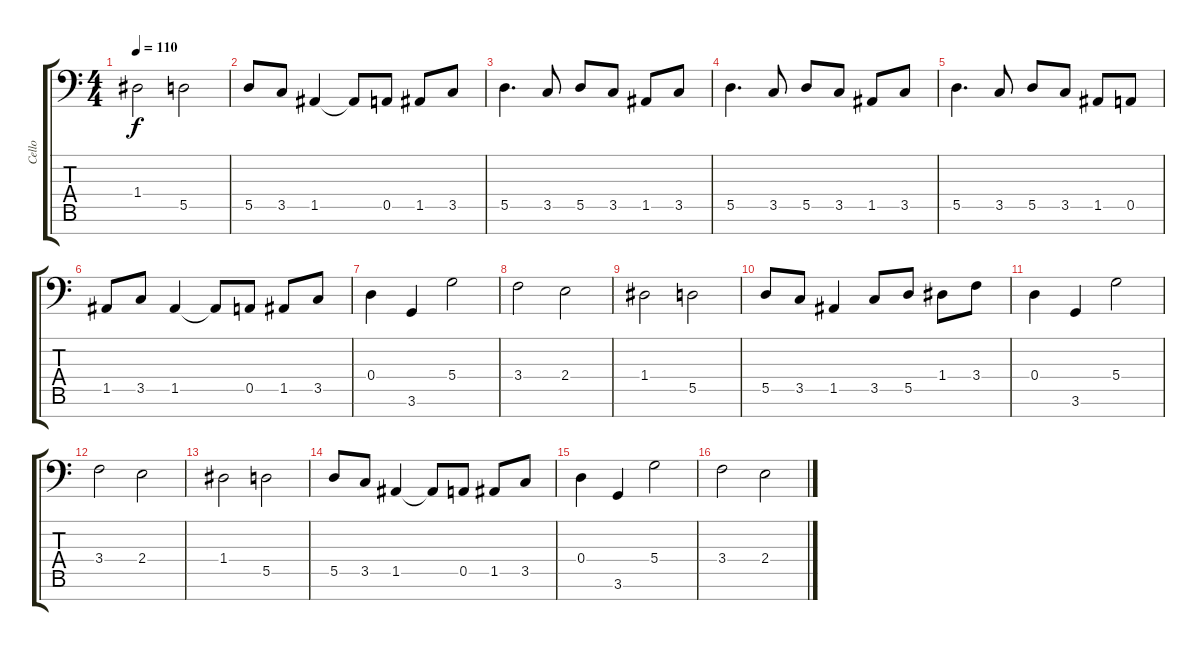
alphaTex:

\track ("Cello" "Cello") {instrument stringensemble1}
\staff {score tabs}
\tuning (E4 B3 G3 D3 A2 E2 A1) {hide}
\ts (4 4)
\tempo 110
\clef f4
\ks c
1.4.2{dy f} 5.5.2 |
5.5.8 3.5.8 1.5.4 1.5{t}.8 0.5.8 1.5.8 3.5.8 |
5.5.4{d volume 16} 3.5.8 5.5.8 3.5.8 1.5.8 3.5.8 |
5.5.4{d} 3.5.8 5.5.8 3.5.8 1.5.8 3.5.8 |
5.5.4{d} 3.5.8 5.5.8 3.5.8 1.5.8 0.5.8 |
1.5.8{volume 13} 3.5.8 1.5.4 1.5{t}.8 0.5.8 1.5.8 3.5.8 |
0.4.4 3.6.4 5.4.2 |
3.4.2 2.4.2 |
1.4.2 5.5.2 |
5.5.8 3.5.8 1.5.4 3.5.8 5.5.8 1.4.8 3.4.8 |
0.4.4 3.6.4 5.4.2 |
3.4.2 2.4.2 |
1.4.2 5.5.2 |
5.5.8 3.5.8 1.5.4 1.5{t}.8 0.5.8 1.5.8 3.5.8 |
0.4.4 3.6.4 5.4.2 |
3.4.2 2.4.2
